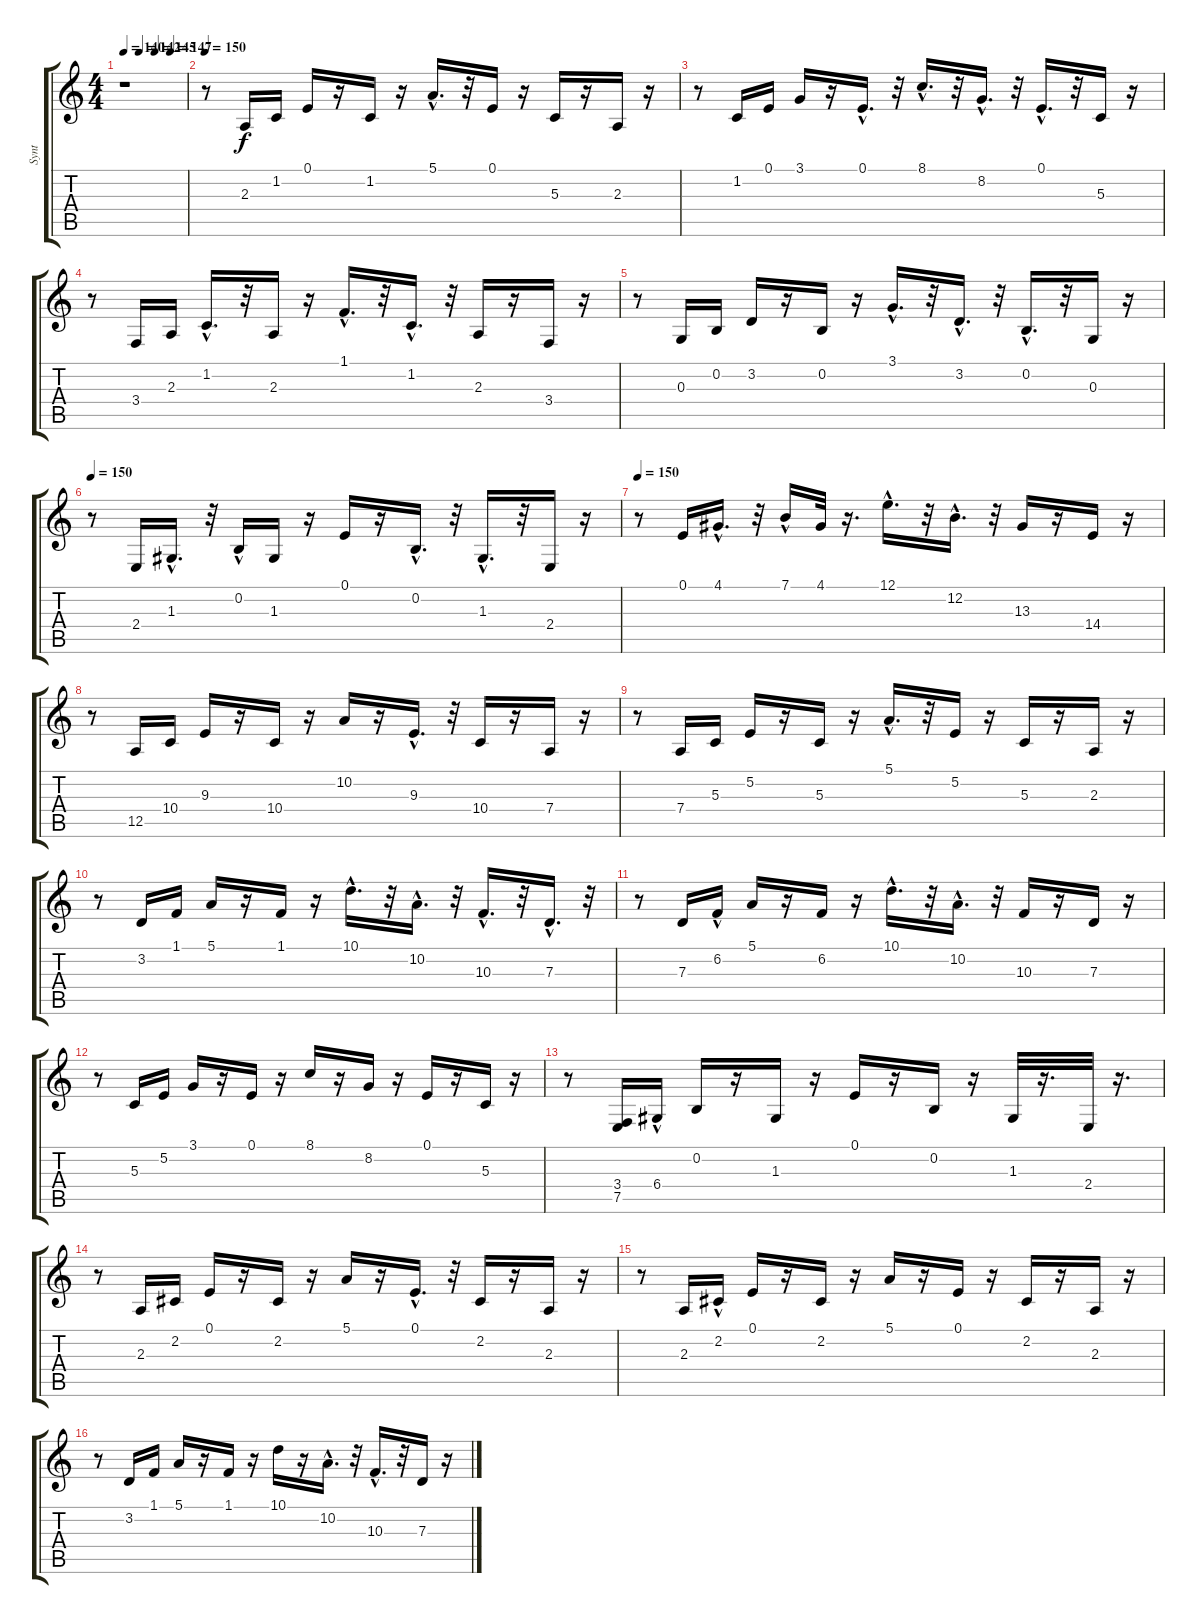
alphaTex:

\track ("Synt" "Synt") {instrument pizzicatostrings}
\staff {score tabs}
\tuning (E4 B3 G3 D3 A2 E2) {hide}
\ts (4 4)
\tempo 140
\tempo (142 0.25)
\tempo (145 0.5)
\tempo (147 0.75)
\clef g2
\ks c
r.1{dy f} |
\tempo 150
r.8 2.3.16 1.2.16 0.1.16 r.16 1.2.16 r.16 5.1{hac}.16{d} r.32 0.1.16 r.16 5.3.16 r.16 2.3.16 r.16 |
r.8 1.2.16 0.1.16 3.1.16 r.16 0.1{hac}.16{d} r.32 8.1{hac}.16{d} r.32 8.2{hac}.16{d} r.32 0.1{hac}.16{d} r.32 5.3.16 r.16 |
r.8 3.4.16 2.3.16 1.2{hac}.16{d} r.32 2.3.16 r.16 1.1{hac}.16{d} r.32 1.2{hac}.16{d} r.32 2.3.16 r.16 3.4.16 r.16 |
r.8 0.3.16 0.2.16 3.2.16 r.16 0.2.16 r.16 3.1{hac}.16{d} r.32 3.2{hac}.16{d} r.32 0.2{hac}.16{d} r.32 0.3.16 r.16 |
\tempo 150
r.8 2.4.16 1.3{hac}.16{d} r.32 0.2{hac}.16 1.3.16 r.16 0.1.16 r.16 0.2{hac}.16{d} r.32 1.3{hac}.16{d} r.32 2.4.16 r.16 |
\tempo 150
r.8 0.1.16 4.1{hac}.16{d} r.32 7.1{hac}.16 4.1.32 r.16{d} 12.1{hac}.16{d} r.32 12.2{hac}.16{d} r.32 13.3.16 r.16 14.4.16 r.16 |
r.8 12.5.16 10.4.16 9.3.16 r.16 10.4.16 r.16 10.2.16 r.16 9.3{hac}.16{d} r.32 10.4.16 r.16 7.4.16 r.16 |
r.8 7.4.16 5.3.16 5.2.16 r.16 5.3.16 r.16 5.1{hac}.16{d} r.32 5.2.16 r.16 5.3.16 r.16 2.3.16 r.16 |
r.8 3.2.16 1.1.16 5.1.16 r.16 1.1.16 r.16 10.1{hac}.16{d} r.32 10.2{hac}.16{d} r.32 10.3{hac}.16{d} r.32 7.3{hac}.16{d} r.32 |
r.8 7.3.16 6.2{hac}.16 5.1.16 r.16 6.2.16 r.16 10.1{hac}.16{d} r.32 10.2{hac}.16{d} r.32 10.3.16 r.16 7.3.16 r.16 |
r.8 5.3.16 5.2.16 3.1.16 r.16 0.1.16 r.16 8.1.16 r.16 8.2.16 r.16 0.1.16 r.16 5.3.16 r.16 |
r.8 (3.4 7.5).16 6.4{hac}.16 0.2.16 r.16 1.3.16 r.16 0.1.16 r.16 0.2.16 r.16 1.3.32 r.16{d} 2.4.32 r.16{d} |
r.8 2.3.16 2.2.16 0.1.16 r.16 2.2.16 r.16 5.1.16 r.16 0.1{hac}.16{d} r.32 2.2.16 r.16 2.3.16 r.16 |
r.8 2.3.16 2.2{hac}.16 0.1.16 r.16 2.2.16 r.16 5.1.16 r.16 0.1.16 r.16 2.2.16 r.16 2.3.16 r.16 |
r.8 3.2.16 1.1.16 5.1.16 r.16 1.1.16 r.16 10.1.16 r.16 10.2{hac}.16{d} r.32 10.3{hac}.16{d} r.32 7.3.16 r.16
